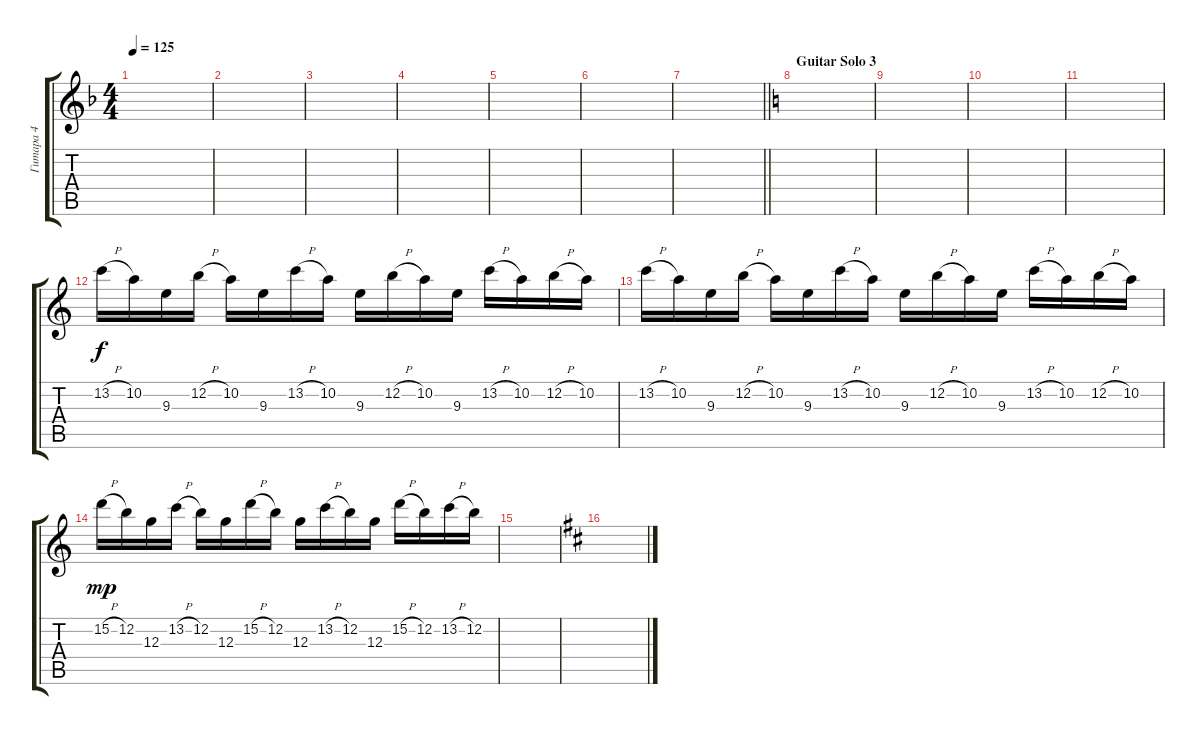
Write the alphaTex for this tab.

\track ("Гитара 4" "Гитара 4") {instrument distortionguitar}
\staff {score tabs}
\tuning (E4 B3 G3 D3 A2 E2) {hide}
\ts (4 4)
\tempo 125
\clef g2
\ks dminor
|
|
|
|
|
|
\barLineRight lightlight
|
\section ("" "Guitar Solo 3")
\ks aminor
|
|
|
|
13.2{h}.16{volume 4} 10.2.16 9.3.16 12.2{h}.16 10.2.16 9.3.16 13.2{h}.16 10.2.16 9.3.16 12.2{h}.16 10.2.16 9.3.16 13.2{h}.16 10.2.16 12.2{h}.16 10.2.16 |
13.2{h}.16 10.2.16 9.3.16 12.2{h}.16 10.2.16 9.3.16 13.2{h}.16 10.2.16 9.3.16 12.2{h}.16 10.2.16 9.3.16 13.2{h}.16 10.2.16 12.2{h}.16 10.2.16 |
15.2{h}.16{dy mp} 12.2.16 12.3.16 13.2{h}.16 12.2.16 12.3.16 15.2{h}.16 12.2.16 12.3.16 13.2{h}.16 12.2.16 12.3.16 15.2{h}.16 12.2.16 13.2{h}.16 12.2.16 |
|
\ks bminor
